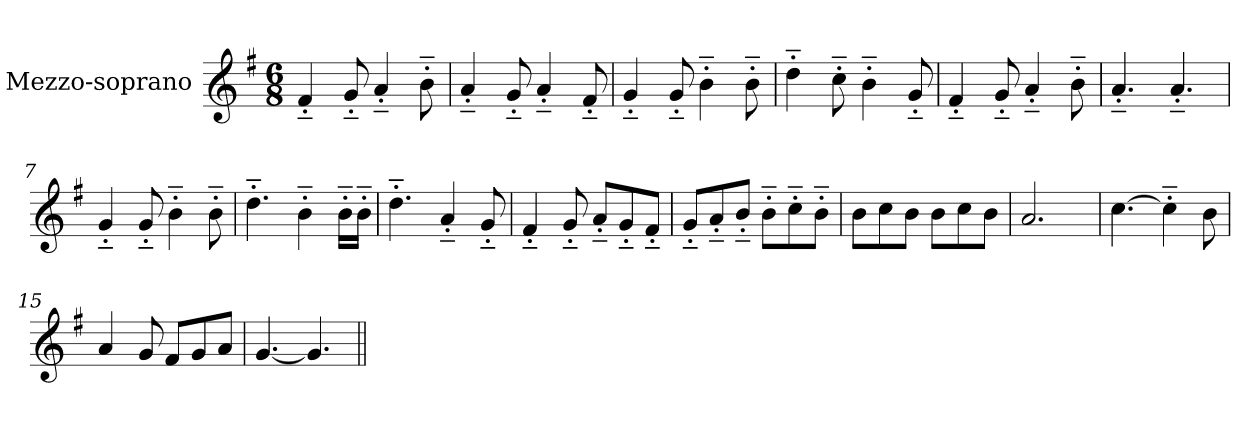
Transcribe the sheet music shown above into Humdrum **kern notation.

**kern
*part1
*staff1
*I"Mezzo-soprano
*I'Mzs.
*clefG2
*k[f#]
*M6/8
*MM90
=1
4f#'~/
8g'~/
4a'~/
8b'~\
=2
4a'~/
8g'~/
4a'~/
8f#'~/
=3
4g'~/
8g'~/
4b'~\
8b'~\
=4
4dd'~\
8cc'~\
4b'~\
8g'~/
=5
4f#'~/
8g'~/
4a'~/
8b'~\
=6
4.a'~/
4.a'~/
!!LO:LB:g=z
=7
4g'~/
8g'~/
4b'~\
8b'~\
=8
4.dd'~\
4b'~\
16b'~\LL
16b'~\JJ
=9
4.dd'~\
4a'~/
8g'~/
=10
4f#'~/
8g'~/
8a'~/L
8g'~/
8f#'~/J
=11
8g'~/L
8a'~/
8b'~/J
8b'~\L
8cc'~\
8b'~\J
!!LO:LB:g=z
=12
8b\L
8cc\
8b\J
8b\L
8cc\
8b\J
=13
2.a/
=14
[4.cc\
4cc'~\]
8b\
=15
4a/
8g/
8f#/L
8g/
8a/J
=16
[4.g/
4.g/]
=||
*-
